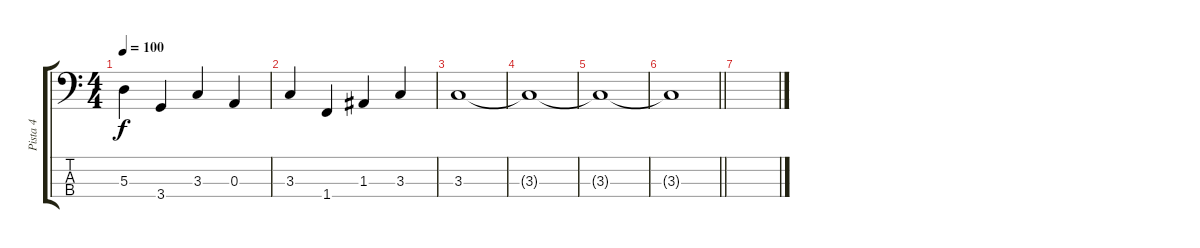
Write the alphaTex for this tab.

\track ("Pista 4" "Pista 4") {instrument electricbasspick}
\staff {score tabs}
\tuning (G2 D2 A1 E1) {hide}
\ts (4 4)
\tempo 100
\clef f4
\ks c
5.3.4{dy f} 3.4.4 3.3.4 0.3.4 |
3.3.4 1.4.4 1.3.4 3.3.4 |
3.3.1 |
3.3{t}.1 |
3.3{t}.1 |
\barLineRight lightlight
3.3{t}.1 |
\section ("" "")
